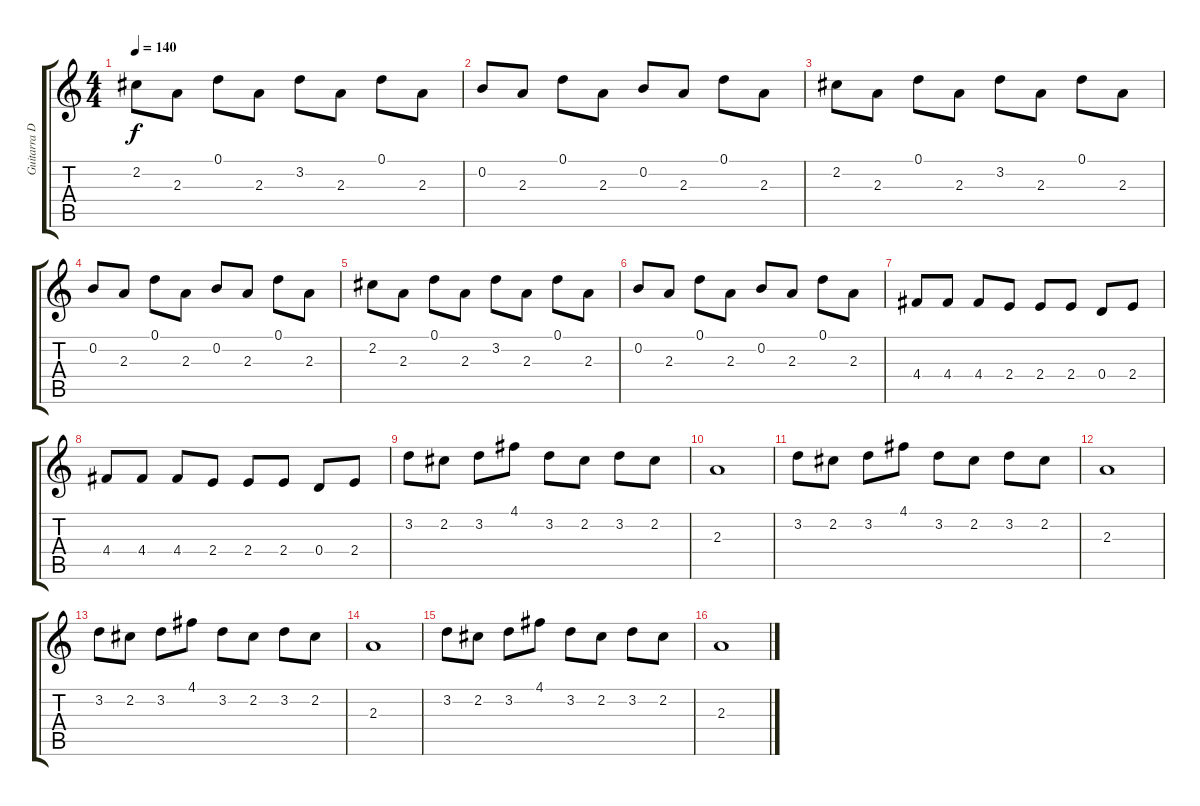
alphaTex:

\track ("Guitarra Direita" "Guitarra D") {instrument acousticguitarsteel}
\staff {score tabs}
\tuning (D4 B3 G3 D3 A2 E2) {hide}
\ts (4 4)
\tempo 140
\clef g2
\ks c
2.2.8{dy f} 2.3.8 0.1.8 2.3.8 3.2.8 2.3.8 0.1.8 2.3.8 |
0.2.8 2.3.8 0.1.8 2.3.8 0.2.8 2.3.8 0.1.8 2.3.8 |
2.2.8 2.3.8 0.1.8 2.3.8 3.2.8 2.3.8 0.1.8 2.3.8 |
0.2.8 2.3.8 0.1.8 2.3.8 0.2.8 2.3.8 0.1.8 2.3.8 |
2.2.8 2.3.8 0.1.8 2.3.8 3.2.8 2.3.8 0.1.8 2.3.8 |
0.2.8 2.3.8 0.1.8 2.3.8 0.2.8 2.3.8 0.1.8 2.3.8 |
4.4.8 4.4.8 4.4.8 2.4.8 2.4.8 2.4.8 0.4.8 2.4.8 |
4.4.8 4.4.8 4.4.8 2.4.8 2.4.8 2.4.8 0.4.8 2.4.8 |
3.2.8 2.2.8 3.2.8 4.1.8 3.2.8 2.2.8 3.2.8 2.2.8 |
2.3.1 |
3.2.8 2.2.8 3.2.8 4.1.8 3.2.8 2.2.8 3.2.8 2.2.8 |
2.3.1 |
3.2.8 2.2.8 3.2.8 4.1.8 3.2.8 2.2.8 3.2.8 2.2.8 |
2.3.1 |
3.2.8 2.2.8 3.2.8 4.1.8 3.2.8 2.2.8 3.2.8 2.2.8 |
2.3.1
